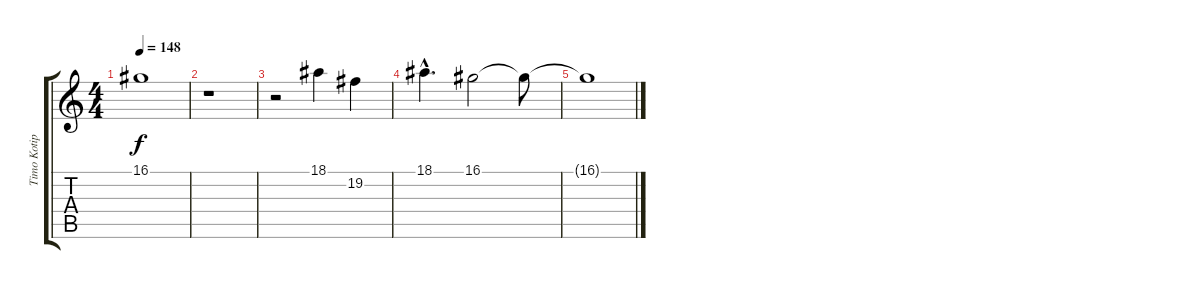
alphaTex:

\track ("Timo Kotipelto" "Timo Kotip") {instrument lead3calliope}
\staff {score tabs}
\tuning (E4 B3 G3 D3 A2 E2) {hide}
\ts (4 4)
\tempo 148
\clef g2
\ks c
16.1{t}.1{dy f} |
r.1 |
r.2 18.1.4 19.2.4 |
18.1{hac}.4{d} 16.1.2 16.1{t}.8 |
16.1{t}.1
